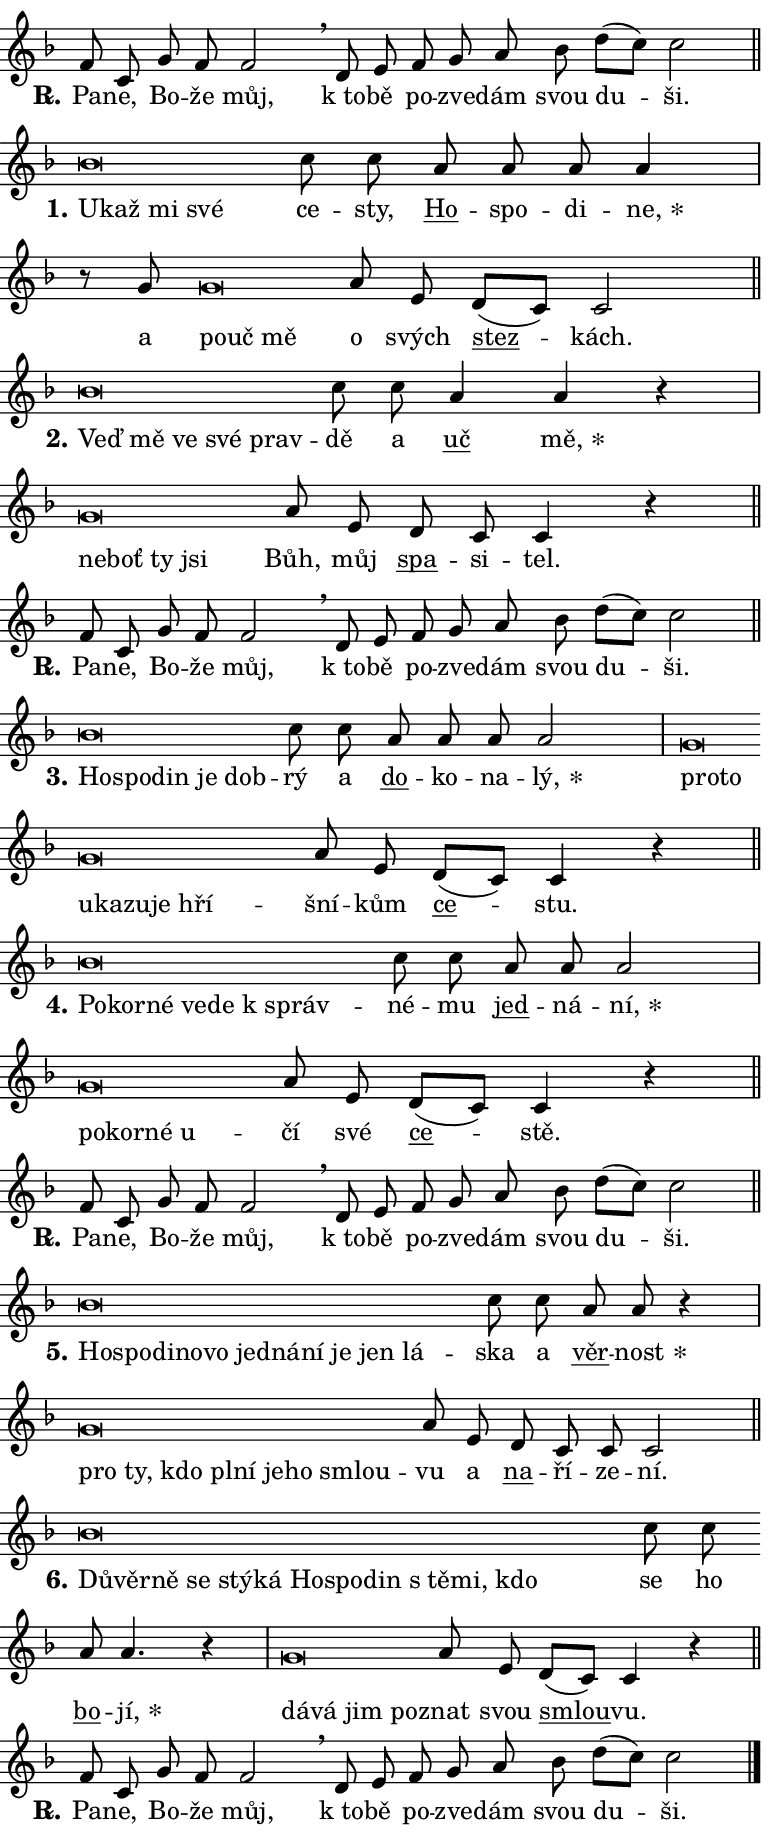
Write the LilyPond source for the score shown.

\version "2.24.0"
\header { tagline = "" }
\paper {
  indent = 0\cm
  top-margin = 0\cm
  right-margin = 0.13\cm % to fit lyric hyphens
  bottom-margin = 0\cm
  left-margin = 0\cm
  paper-width = 13\cm
  page-breaking = #ly:one-page-breaking
  system-system-spacing.basic-distance = #11
  score-system-spacing.basic-distance = #11
  ragged-last = ##f
}


%% Author: Thomas Morley
%% https://lists.gnu.org/archive/html/lilypond-user/2020-05/msg00002.html
#(define (line-position grob)
"Returns position of @var[grob} in current system:
   @code{'start}, if at first time-step
   @code{'end}, if at last time-step
   @code{'middle} otherwise
"
  (let* ((col (ly:item-get-column grob))
         (ln (ly:grob-object col 'left-neighbor))
         (rn (ly:grob-object col 'right-neighbor))
         (col-to-check-left (if (ly:grob? ln) ln col))
         (col-to-check-right (if (ly:grob? rn) rn col))
         (break-dir-left
           (and
             (ly:grob-property col-to-check-left 'non-musical #f)
             (ly:item-break-dir col-to-check-left)))
         (break-dir-right
           (and
             (ly:grob-property col-to-check-right 'non-musical #f)
             (ly:item-break-dir col-to-check-right))))
        (cond ((eqv? 1 break-dir-left) 'start)
              ((eqv? -1 break-dir-right) 'end)
              (else 'middle))))

#(define (tranparent-at-line-position vctor)
  (lambda (grob)
  "Relying on @code{line-position} select the relevant enry from @var{vctor}.
Used to determine transparency,"
    (case (line-position grob)
      ((end) (not (vector-ref vctor 0)))
      ((middle) (not (vector-ref vctor 1)))
      ((start) (not (vector-ref vctor 2))))))

noteHeadBreakVisibility =
#(define-music-function (break-visibility)(vector?)
"Makes @code{NoteHead}s transparent relying on @var{break-visibility}"
#{
  \override NoteHead.transparent =
    #(tranparent-at-line-position break-visibility)
#})

#(define delete-ledgers-for-transparent-note-heads
  (lambda (grob)
    "Reads whether a @code{NoteHead} is transparent.
If so this @code{NoteHead} is removed from @code{'note-heads} from
@var{grob}, which is supposed to be @code{LedgerLineSpanner}.
As a result ledgers are not printed for this @code{NoteHead}"
    (let* ((nhds-array (ly:grob-object grob 'note-heads))
           (nhds-list
             (if (ly:grob-array? nhds-array)
                 (ly:grob-array->list nhds-array)
                 '()))
           ;; Relies on the transparent-property being done before
           ;; Staff.LedgerLineSpanner.after-line-breaking is executed.
           ;; This is fragile ...
           (to-keep
             (remove
               (lambda (nhd)
                 (ly:grob-property nhd 'transparent #f))
               nhds-list)))
      ;; TODO find a better method to iterate over grob-arrays, similiar
      ;; to filter/remove etc for lists
      ;; For now rebuilt from scratch
      (set! (ly:grob-object grob 'note-heads)  '())
      (for-each
        (lambda (nhd)
          (ly:pointer-group-interface::add-grob grob 'note-heads nhd))
        to-keep))))

squashNotes = {
  \override NoteHead.X-extent = #'(-0.2 . 0.2)
  \override NoteHead.Y-extent = #'(-0.75 . 0)
  \override NoteHead.stencil =
    #(lambda (grob)
       (let ((pos (ly:grob-property grob 'staff-position)))
         (begin
           (if (< pos -7) (display "ERROR: Lower brevis then expected\n") (display ""))
           (if (<= pos -6) ly:text-interface::print ly:note-head::print))))
}
unSquashNotes = {
  \revert NoteHead.X-extent
  \revert NoteHead.Y-extent
  \revert NoteHead.stencil
}

hideNotes = \noteHeadBreakVisibility #begin-of-line-visible
unHideNotes = \noteHeadBreakVisibility #all-visible

% work-around for resetting accidentals
% https://lilypond.org/doc/v2.23/Documentation/notation/displaying-rhythms#unmetered-music
cadenzaMeasure = {
  \cadenzaOff
  \partial 1024 s1024
  \cadenzaOn
}

#(define-markup-command (accent layout props text) (markup?)
  "Underline accented syllable"
  (interpret-markup layout props
    #{\markup \override #'(offset . 4.3) \underline { #text }#}))

responsum = \markup \concat {
  "R" \hspace #-1.05 \path #0.1 #'((moveto 0 0.07) (lineto 0.9 0.8)) \hspace #0.05 "."
}

spaceSize = #0.6828661417322834 % exact space size for TeX Gyre Schola

\layout {
  \context {
    \Staff
    \remove "Time_signature_engraver"
    \override LedgerLineSpanner.after-line-breaking = #delete-ledgers-for-transparent-note-heads
  }
  \context {
    \Lyrics {
      \override LyricSpace.minimum-distance = \spaceSize
      \override LyricText.font-name = #"TeX Gyre Schola"
      \override LyricText.font-size = 1
      \override StanzaNumber.font-name = #"TeX Gyre Schola Bold"
      \override StanzaNumber.font-size = 1
    }
  }
  \context {
    \Score 
    \override NoteHead.text =
      #(lambda (grob) 
        (let ((pos (ly:grob-property grob 'staff-position)))
          #{\markup {
            \combine
              \halign #-0.55 \raise #(if (= pos -6) 0 0.5) \override #'(thickness . 2) \draw-line #'(3.2 . 0)
              \musicglyph "noteheads.sM1"
          }#}))
  }
}

% magnetic-lyrics.ily
%
%   written by
%     Jean Abou Samra <jean@abou-samra.fr>
%     Werner Lemberg <wl@gnu.org>
%
%   adapted by
%     Jiri Hon <jiri.hon@gmail.com>
%
% Version 2022-Apr-15

% https://www.mail-archive.com/lilypond-user@gnu.org/msg149350.html

#(define (Left_hyphen_pointer_engraver context)
   "Collect syllable-hyphen-syllable occurrences in lyrics and store
them in properties.  This engraver only looks to the left.  For
example, if the lyrics input is @code{foo -- bar}, it does the
following.

@itemize @bullet
@item
Set the @code{text} property of the @code{LyricHyphen} grob between
@q{foo} and @q{bar} to @code{foo}.

@item
Set the @code{left-hyphen} property of the @code{LyricText} grob with
text @q{foo} to the @code{LyricHyphen} grob between @q{foo} and
@q{bar}.
@end itemize

Use this auxiliary engraver in combination with the
@code{lyric-@/text::@/apply-@/magnetic-@/offset!} hook."
   (let ((hyphen #f)
         (text #f))
     (make-engraver
      (acknowledgers
       ((lyric-syllable-interface engraver grob source-engraver)
        (set! text grob)))
      (end-acknowledgers
       ((lyric-hyphen-interface engraver grob source-engraver)
        ;(when (not (grob::has-interface grob 'lyric-space-interface))
          (set! hyphen grob)));)
      ((stop-translation-timestep engraver)
       (when (and text hyphen)
         (ly:grob-set-object! text 'left-hyphen hyphen))
       (set! text #f)
       (set! hyphen #f)))))

#(define (lyric-text::apply-magnetic-offset! grob)
   "If the space between two syllables is less than the value in
property @code{LyricText@/.details@/.squash-threshold}, move the right
syllable to the left so that it gets concatenated with the left
syllable.

Use this function as a hook for
@code{LyricText@/.after-@/line-@/breaking} if the
@code{Left_@/hyphen_@/pointer_@/engraver} is active."
   (let ((hyphen (ly:grob-object grob 'left-hyphen #f)))
     (when hyphen
       (let ((left-text (ly:spanner-bound hyphen LEFT)))
         (when (grob::has-interface left-text 'lyric-syllable-interface)
           (let* ((common (ly:grob-common-refpoint grob left-text X))
                  (this-x-ext (ly:grob-extent grob common X))
                  (left-x-ext
                   (begin
                     ;; Trigger magnetism for left-text.
                     (ly:grob-property left-text 'after-line-breaking)
                     (ly:grob-extent left-text common X)))
                  ;; `delta` is the gap width between two syllables.
                  (delta (- (interval-start this-x-ext)
                            (interval-end left-x-ext)))
                  (details (ly:grob-property grob 'details))
                  (threshold (assoc-get 'squash-threshold details 0.2)))
             (when (< delta threshold)
               (let* (;; We have to manipulate the input text so that
                      ;; ligatures crossing syllable boundaries are not
                      ;; disabled.  For languages based on the Latin
                      ;; script this is essentially a beautification.
                      ;; However, for non-Western scripts it can be a
                      ;; necessity.
                      (lt (ly:grob-property left-text 'text))
                      (rt (ly:grob-property grob 'text))
                      (is-space (grob::has-interface hyphen 'lyric-space-interface))
                      (space (if is-space " " ""))
                      (extra-delta (if is-space spaceSize 0))
                      ;; Append new syllable.
                      (ltrt-space (if (and (string? lt) (string? rt))
                                (string-append lt space rt)
                                (make-concat-markup (list lt space rt))))
                      ;; Right-align `ltrt` to the right side.
                      (ltrt-space-markup (grob-interpret-markup
                               grob
                               (make-translate-markup
                                (cons (interval-length this-x-ext) 0)
                                (make-right-align-markup ltrt-space)))))
                 (begin
                   ;; Don't print `left-text`.
                   (ly:grob-set-property! left-text 'stencil #f)
                   ;; Set text and stencil (which holds all collected
                   ;; syllables so far) and shift it to the left.
                   (ly:grob-set-property! grob 'text ltrt-space)
                   (ly:grob-set-property! grob 'stencil ltrt-space-markup)
                   (ly:grob-translate-axis! grob (- (- delta extra-delta)) X))))))))))


#(define (lyric-hyphen::displace-bounds-first grob)
   ;; Make very sure this callback isn't triggered too early.
   (let ((left (ly:spanner-bound grob LEFT))
         (right (ly:spanner-bound grob RIGHT)))
     (ly:grob-property left 'after-line-breaking)
     (ly:grob-property right 'after-line-breaking)
     (ly:lyric-hyphen::print grob)))

squashThreshold = #0.4

\layout {
  \context {
    \Lyrics
    \consists #Left_hyphen_pointer_engraver
    \override LyricText.after-line-breaking =
      #lyric-text::apply-magnetic-offset!
    \override LyricHyphen.stencil = #lyric-hyphen::displace-bounds-first
    \override LyricText.details.squash-threshold = \squashThreshold
    \override LyricHyphen.minimum-distance = 0
    \override LyricHyphen.minimum-length = \squashThreshold
  }
}

squashText = \override LyricText.details.squash-threshold = 9999
unSquashText = \override LyricText.details.squash-threshold = \squashThreshold

leftText = \override LyricText.self-alignment-X = #LEFT
unLeftText = \revert LyricText.self-alignment-X

starOffset = #(lambda (grob) 
                (let ((x_offset (ly:self-alignment-interface::aligned-on-x-parent grob)))
                  (if (= x_offset 0) 0 (+ x_offset 1.2))))

star = #(define-music-function (syllable)(string?)
"Append star separator at the end of a syllable"
#{
  \once \override LyricText.X-offset = #starOffset
  \lyricmode { \markup {
    #syllable
    \override #'((font-name . "TeX Gyre Schola Bold")) \hspace #0.2 \lower #0.65 \larger "*"
  } }
#})

starAccent = #(define-music-function (syllable)(string?)
"Append star separator at the end of a syllable and make accent"
#{
  \once \override LyricText.X-offset = #starOffset
  \lyricmode { \markup {
    \accent #syllable
    \override #'((font-name . "TeX Gyre Schola Bold")) \hspace #0.2 \lower #0.65 \larger "*"
  } }
#})

breath = #(define-music-function (syllable)(string?)
"Append breathing indicator at the end of a syllable"
#{
  \lyricmode { \markup { #syllable "+" } }
#})

optionalBreath = #(define-music-function (syllable)(string?)
"Append optional breathing indicator at the end of a syllable"
#{
  \lyricmode { \markup { #syllable "(+)" } }
#})


\score {
    <<
        \new Voice = "melody" { \cadenzaOn \key f \major \relative { f'8 c g' f f2 \breathe d8 e \bar "" f g a bes \bar "" d[( c)] c2 \cadenzaMeasure \bar "||" \break } }
        \new Lyrics \lyricsto "melody" { \lyricmode { \set stanza = \responsum
Pa -- ne, Bo -- že můj, "k to" -- bě po -- zve -- dám svou du -- ši. } }
    >>
    \layout {}
}

\score {
    <<
        \new Voice = "melody" { \cadenzaOn \key f \major \relative { \squashNotes bes'\breve*1/16 \hideNotes \breve*1/16 \bar "" \breve*1/16 \breve*1/16 \bar "" \unHideNotes \unSquashNotes c8 c \bar "" a a a a4 \cadenzaMeasure \bar "|" r8 g \squashNotes g\breve*1/16 \hideNotes \breve*1/16 \breve*1/16 \bar "" \unHideNotes \unSquashNotes a8 e \bar "" d[( c)] c2 \cadenzaMeasure \bar "||" \break } }
        \new Lyrics \lyricsto "melody" { \lyricmode { \set stanza = "1."
\leftText U -- \squashText kaž mi své \unLeftText \unSquashText ce -- sty, \markup \accent Ho -- spo -- di -- \star ne, a \leftText po -- \squashText uč mě \unLeftText \unSquashText o svých \markup \accent stez -- kách. } }
    >>
    \layout {}
}

\score {
    <<
        \new Voice = "melody" { \cadenzaOn \key f \major \relative { \squashNotes bes'\breve*1/16 \hideNotes \breve*1/16 \bar "" \breve*1/16 \bar "" \breve*1/16 \breve*1/16 \bar "" \unHideNotes \unSquashNotes c8 c \bar "" a4 a r \cadenzaMeasure \bar "|" \squashNotes g\breve*1/16 \hideNotes \breve*1/16 \bar "" \breve*1/16 \breve*1/16 \bar "" \unHideNotes \unSquashNotes a8 e \bar "" d c c4 r \cadenzaMeasure \bar "||" \break } }
        \new Lyrics \lyricsto "melody" { \lyricmode { \set stanza = "2."
\leftText Veď \squashText mě ve své prav -- \unLeftText \unSquashText dě a \markup \accent uč \star mě, \leftText ne -- \squashText boť ty jsi \unLeftText \unSquashText Bůh, můj \markup \accent spa -- si -- tel. } }
    >>
    \layout {}
}

\score {
    <<
        \new Voice = "melody" { \cadenzaOn \key f \major \relative { f'8 c g' f f2 \breathe d8 e \bar "" f g a bes \bar "" d[( c)] c2 \cadenzaMeasure \bar "||" \break } }
        \new Lyrics \lyricsto "melody" { \lyricmode { \set stanza = \responsum
Pa -- ne, Bo -- že můj, "k to" -- bě po -- zve -- dám svou du -- ši. } }
    >>
    \layout {}
}

\score {
    <<
        \new Voice = "melody" { \cadenzaOn \key f \major \relative { \squashNotes bes'\breve*1/16 \hideNotes \breve*1/16 \bar "" \breve*1/16 \bar "" \breve*1/16 \breve*1/16 \bar "" \unHideNotes \unSquashNotes c8 c \bar "" a a a a2 \cadenzaMeasure \bar "|" \squashNotes g\breve*1/16 \hideNotes \breve*1/16 \bar "" \breve*1/16 \bar "" \breve*1/16 \bar "" \breve*1/16 \bar "" \breve*1/16 \breve*1/16 \bar "" \unHideNotes \unSquashNotes a8 e \bar "" d[( c)] c4 r \cadenzaMeasure \bar "||" \break } }
        \new Lyrics \lyricsto "melody" { \lyricmode { \set stanza = "3."
\leftText Ho -- \squashText spo -- din je dob -- \unLeftText \unSquashText rý a \markup \accent do -- ko -- na -- \star lý, \leftText pro -- \squashText to u -- ka -- zu -- je hří -- \unLeftText \unSquashText šní -- kům \markup \accent ce -- stu. } }
    >>
    \layout {}
}

\score {
    <<
        \new Voice = "melody" { \cadenzaOn \key f \major \relative { \squashNotes bes'\breve*1/16 \hideNotes \breve*1/16 \bar "" \breve*1/16 \bar "" \breve*1/16 \bar "" \breve*1/16 \breve*1/16 \bar "" \unHideNotes \unSquashNotes c8 c \bar "" a a a2 \cadenzaMeasure \bar "|" \squashNotes g\breve*1/16 \hideNotes \breve*1/16 \bar "" \breve*1/16 \breve*1/16 \bar "" \unHideNotes \unSquashNotes a8 e \bar "" d[( c)] c4 r \cadenzaMeasure \bar "||" \break } }
        \new Lyrics \lyricsto "melody" { \lyricmode { \set stanza = "4."
\leftText Po -- \squashText kor -- né ve -- de "k správ" -- \unLeftText \unSquashText né -- mu \markup \accent jed -- ná -- \star ní, \leftText po -- \squashText kor -- né u -- \unLeftText \unSquashText čí své \markup \accent ce -- stě. } }
    >>
    \layout {}
}

\score {
    <<
        \new Voice = "melody" { \cadenzaOn \key f \major \relative { f'8 c g' f f2 \breathe d8 e \bar "" f g a bes \bar "" d[( c)] c2 \cadenzaMeasure \bar "||" \break } }
        \new Lyrics \lyricsto "melody" { \lyricmode { \set stanza = \responsum
Pa -- ne, Bo -- že můj, "k to" -- bě po -- zve -- dám svou du -- ši. } }
    >>
    \layout {}
}

\score {
    <<
        \new Voice = "melody" { \cadenzaOn \key f \major \relative { \squashNotes bes'\breve*1/16 \hideNotes \breve*1/16 \bar "" \breve*1/16 \bar "" \breve*1/16 \bar "" \breve*1/16 \bar "" \breve*1/16 \bar "" \breve*1/16 \bar "" \breve*1/16 \bar "" \breve*1/16 \bar "" \breve*1/16 \breve*1/16 \bar "" \unHideNotes \unSquashNotes c8 c \bar "" a a r4 \cadenzaMeasure \bar "|" \squashNotes g\breve*1/16 \hideNotes \breve*1/16 \bar "" \breve*1/16 \bar "" \breve*1/16 \bar "" \breve*1/16 \bar "" \breve*1/16 \bar "" \breve*1/16 \breve*1/16 \bar "" \unHideNotes \unSquashNotes a8 e \bar "" d c c c2 \cadenzaMeasure \bar "||" \break } }
        \new Lyrics \lyricsto "melody" { \lyricmode { \set stanza = "5."
\leftText Ho -- \squashText spo -- di -- no -- vo jed -- ná -- ní je jen lá -- \unLeftText \unSquashText ska a \markup \accent věr -- \star nost \leftText pro \squashText ty, kdo pl -- ní je -- ho smlou -- \unLeftText \unSquashText vu a \markup \accent na -- ří -- ze -- ní. } }
    >>
    \layout {}
}

\score {
    <<
        \new Voice = "melody" { \cadenzaOn \key f \major \relative { \squashNotes bes'\breve*1/16 \hideNotes \breve*1/16 \bar "" \breve*1/16 \bar "" \breve*1/16 \bar "" \breve*1/16 \bar "" \breve*1/16 \bar "" \breve*1/16 \bar "" \breve*1/16 \bar "" \breve*1/16 \bar "" \breve*1/16 \bar "" \breve*1/16 \breve*1/16 \bar "" \unHideNotes \unSquashNotes c8 c \bar "" a a4. r4 \cadenzaMeasure \bar "|" \squashNotes g\breve*1/16 \hideNotes \breve*1/16 \bar "" \breve*1/16 \breve*1/16 \bar "" \unHideNotes \unSquashNotes a8 e \bar "" d[( c)] c4 r \cadenzaMeasure \bar "||" \break } }
        \new Lyrics \lyricsto "melody" { \lyricmode { \set stanza = "6."
\leftText Dů -- \squashText věr -- ně se stý -- ká Ho -- spo -- din "s tě" -- mi, kdo \unLeftText \unSquashText se ho \markup \accent bo -- \star jí, \leftText dá -- \squashText vá jim po -- \unLeftText \unSquashText znat svou \markup \accent smlou -- vu. } }
    >>
    \layout {}
}

\score {
    <<
        \new Voice = "melody" { \cadenzaOn \key f \major \relative { f'8 c g' f f2 \breathe d8 e \bar "" f g a bes \bar "" d[( c)] c2 \cadenzaMeasure \bar "||" \break } \bar "|." }
        \new Lyrics \lyricsto "melody" { \lyricmode { \set stanza = \responsum
Pa -- ne, Bo -- že můj, "k to" -- bě po -- zve -- dám svou du -- ši. } }
    >>
    \layout {}
}
